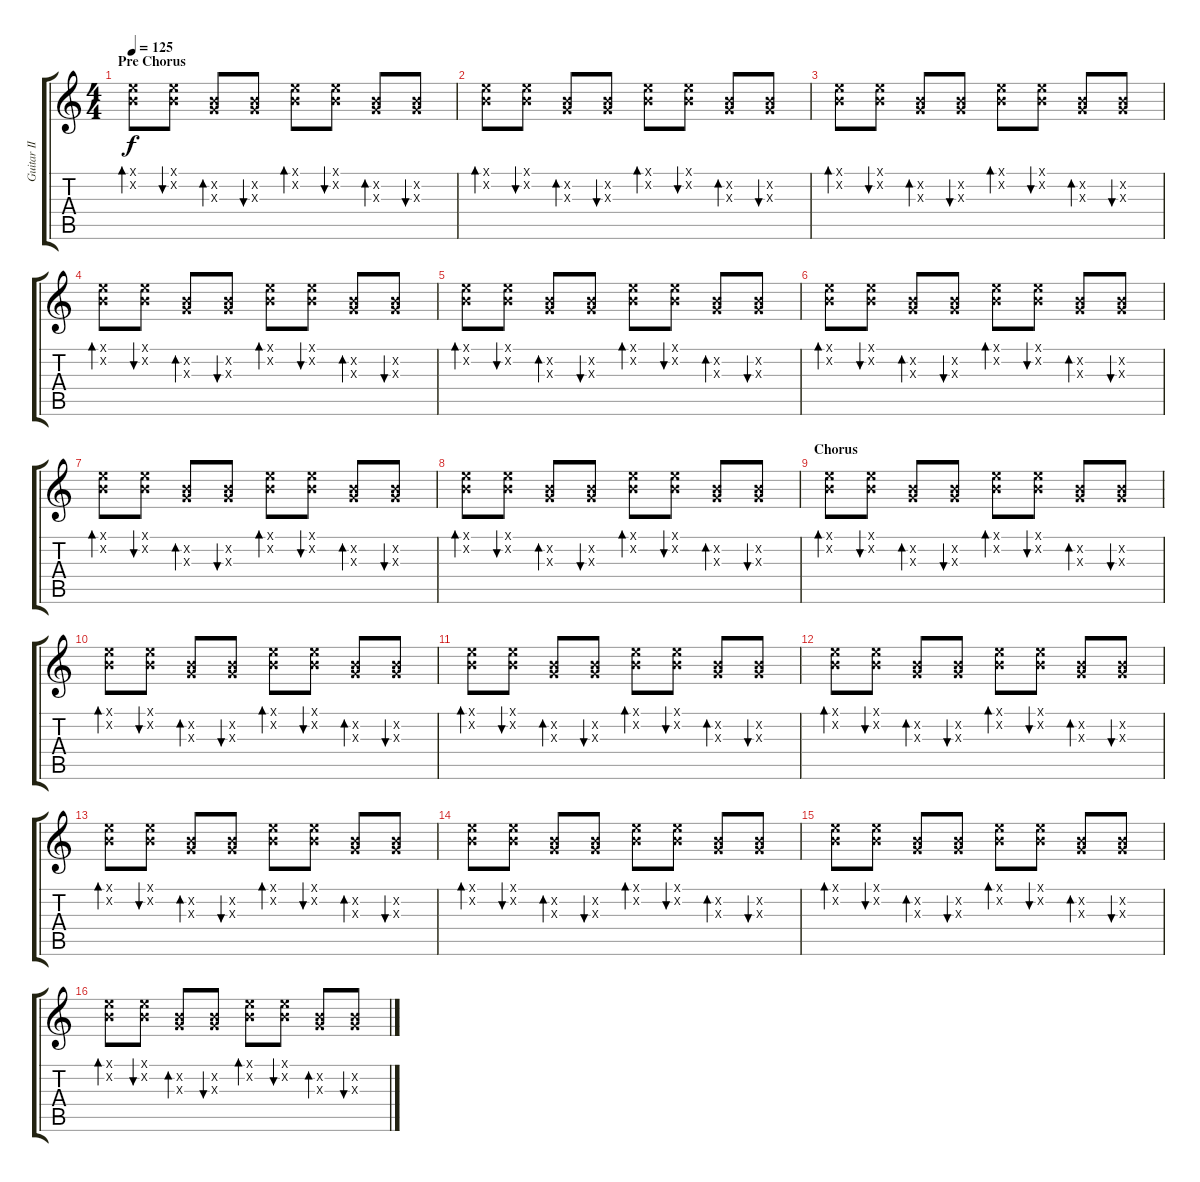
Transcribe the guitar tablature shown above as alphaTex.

\track ("Guitar II" "Guitar II") {instrument guitarharmonics}
\staff {score tabs}
\tuning (E4 B3 G3 D3 A2 E2) {hide}
\ts (4 4)
\section ("" "Pre Chorus")
\tempo 125
\clef g2
\ks c
(0.1{x} 0.2{x}).8{bd 120 dy f} (0.1{x} 0.2{x}).8{bu 120} (0.2{x} 0.3{x}).8{bd 120} (0.2{x} 0.3{x}).8{bu 120} (0.1{x} 0.2{x}).8{bd 120} (0.1{x} 0.2{x}).8{bu 120} (0.2{x} 0.3{x}).8{bd 120} (0.2{x} 0.3{x}).8{bu 120} |
(0.1{x} 0.2{x}).8{bd 120} (0.1{x} 0.2{x}).8{bu 120} (0.2{x} 0.3{x}).8{bd 120} (0.2{x} 0.3{x}).8{bu 120} (0.1{x} 0.2{x}).8{bd 120} (0.1{x} 0.2{x}).8{bu 120} (0.2{x} 0.3{x}).8{bd 120} (0.2{x} 0.3{x}).8{bu 120} |
(0.1{x} 0.2{x}).8{bd 120} (0.1{x} 0.2{x}).8{bu 120} (0.2{x} 0.3{x}).8{bd 120} (0.2{x} 0.3{x}).8{bu 120} (0.1{x} 0.2{x}).8{bd 120} (0.1{x} 0.2{x}).8{bu 120} (0.2{x} 0.3{x}).8{bd 120} (0.2{x} 0.3{x}).8{bu 120} |
(0.1{x} 0.2{x}).8{bd 120} (0.1{x} 0.2{x}).8{bu 120} (0.2{x} 0.3{x}).8{bd 120} (0.2{x} 0.3{x}).8{bu 120} (0.1{x} 0.2{x}).8{bd 120} (0.1{x} 0.2{x}).8{bu 120} (0.2{x} 0.3{x}).8{bd 120} (0.2{x} 0.3{x}).8{bu 120} |
(0.1{x} 0.2{x}).8{bd 120} (0.1{x} 0.2{x}).8{bu 120} (0.2{x} 0.3{x}).8{bd 120} (0.2{x} 0.3{x}).8{bu 120} (0.1{x} 0.2{x}).8{bd 120} (0.1{x} 0.2{x}).8{bu 120} (0.2{x} 0.3{x}).8{bd 120} (0.2{x} 0.3{x}).8{bu 120} |
(0.1{x} 0.2{x}).8{bd 120} (0.1{x} 0.2{x}).8{bu 120} (0.2{x} 0.3{x}).8{bd 120} (0.2{x} 0.3{x}).8{bu 120} (0.1{x} 0.2{x}).8{bd 120} (0.1{x} 0.2{x}).8{bu 120} (0.2{x} 0.3{x}).8{bd 120} (0.2{x} 0.3{x}).8{bu 120} |
(0.1{x} 0.2{x}).8{bd 120} (0.1{x} 0.2{x}).8{bu 120} (0.2{x} 0.3{x}).8{bd 120} (0.2{x} 0.3{x}).8{bu 120} (0.1{x} 0.2{x}).8{bd 120} (0.1{x} 0.2{x}).8{bu 120} (0.2{x} 0.3{x}).8{bd 120} (0.2{x} 0.3{x}).8{bu 120} |
(0.1{x} 0.2{x}).8{bd 120} (0.1{x} 0.2{x}).8{bu 120} (0.2{x} 0.3{x}).8{bd 120} (0.2{x} 0.3{x}).8{bu 120} (0.1{x} 0.2{x}).8{bd 120} (0.1{x} 0.2{x}).8{bu 120} (0.2{x} 0.3{x}).8{bd 120} (0.2{x} 0.3{x}).8{bu 120} |
\section ("" "Chorus")
(0.1{x} 0.2{x}).8{bd 120} (0.1{x} 0.2{x}).8{bu 120} (0.2{x} 0.3{x}).8{bd 120} (0.2{x} 0.3{x}).8{bu 120} (0.1{x} 0.2{x}).8{bd 120} (0.1{x} 0.2{x}).8{bu 120} (0.2{x} 0.3{x}).8{bd 120} (0.2{x} 0.3{x}).8{bu 120} |
(0.1{x} 0.2{x}).8{bd 120} (0.1{x} 0.2{x}).8{bu 120} (0.2{x} 0.3{x}).8{bd 120} (0.2{x} 0.3{x}).8{bu 120} (0.1{x} 0.2{x}).8{bd 120} (0.1{x} 0.2{x}).8{bu 120} (0.2{x} 0.3{x}).8{bd 120} (0.2{x} 0.3{x}).8{bu 120} |
(0.1{x} 0.2{x}).8{bd 120} (0.1{x} 0.2{x}).8{bu 120} (0.2{x} 0.3{x}).8{bd 120} (0.2{x} 0.3{x}).8{bu 120} (0.1{x} 0.2{x}).8{bd 120} (0.1{x} 0.2{x}).8{bu 120} (0.2{x} 0.3{x}).8{bd 120} (0.2{x} 0.3{x}).8{bu 120} |
(0.1{x} 0.2{x}).8{bd 120} (0.1{x} 0.2{x}).8{bu 120} (0.2{x} 0.3{x}).8{bd 120} (0.2{x} 0.3{x}).8{bu 120} (0.1{x} 0.2{x}).8{bd 120} (0.1{x} 0.2{x}).8{bu 120} (0.2{x} 0.3{x}).8{bd 120} (0.2{x} 0.3{x}).8{bu 120} |
(0.1{x} 0.2{x}).8{bd 120} (0.1{x} 0.2{x}).8{bu 120} (0.2{x} 0.3{x}).8{bd 120} (0.2{x} 0.3{x}).8{bu 120} (0.1{x} 0.2{x}).8{bd 120} (0.1{x} 0.2{x}).8{bu 120} (0.2{x} 0.3{x}).8{bd 120} (0.2{x} 0.3{x}).8{bu 120} |
(0.1{x} 0.2{x}).8{bd 120} (0.1{x} 0.2{x}).8{bu 120} (0.2{x} 0.3{x}).8{bd 120} (0.2{x} 0.3{x}).8{bu 120} (0.1{x} 0.2{x}).8{bd 120} (0.1{x} 0.2{x}).8{bu 120} (0.2{x} 0.3{x}).8{bd 120} (0.2{x} 0.3{x}).8{bu 120} |
(0.1{x} 0.2{x}).8{bd 120} (0.1{x} 0.2{x}).8{bu 120} (0.2{x} 0.3{x}).8{bd 120} (0.2{x} 0.3{x}).8{bu 120} (0.1{x} 0.2{x}).8{bd 120} (0.1{x} 0.2{x}).8{bu 120} (0.2{x} 0.3{x}).8{bd 120} (0.2{x} 0.3{x}).8{bu 120} |
(0.1{x} 0.2{x}).8{bd 120} (0.1{x} 0.2{x}).8{bu 120} (0.2{x} 0.3{x}).8{bd 120} (0.2{x} 0.3{x}).8{bu 120} (0.1{x} 0.2{x}).8{bd 120} (0.1{x} 0.2{x}).8{bu 120} (0.2{x} 0.3{x}).8{bd 120} (0.2{x} 0.3{x}).8{bu 120}
